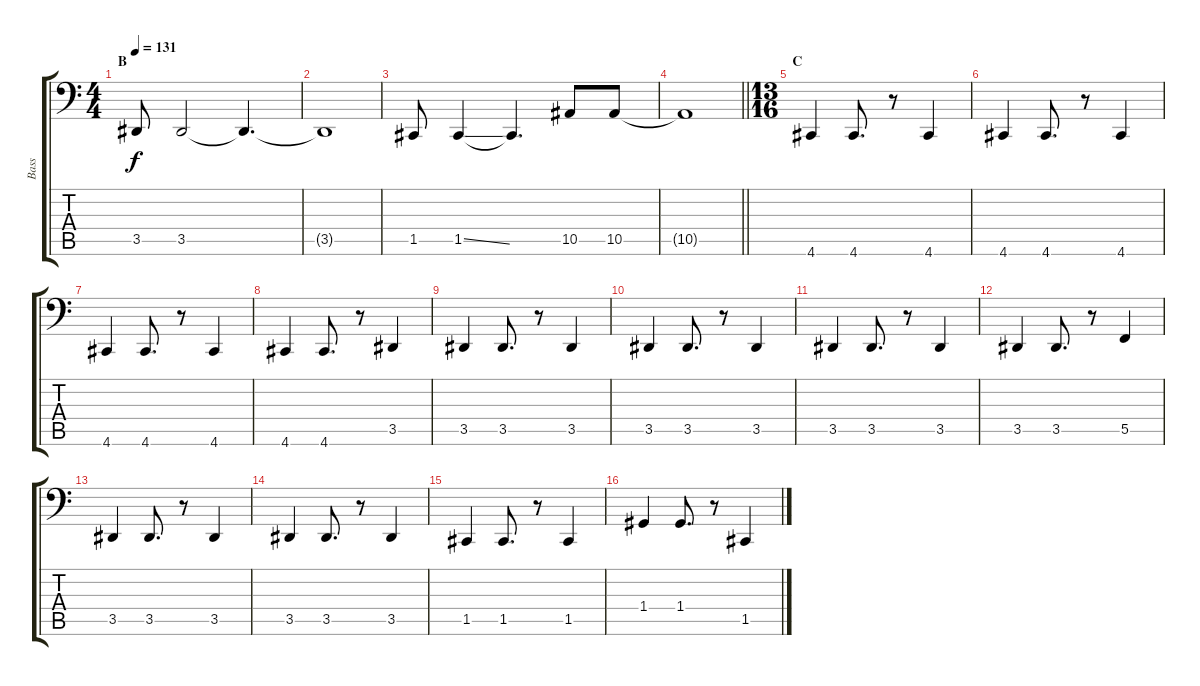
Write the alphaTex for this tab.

\track ("Bass" "Bass") {instrument electricbasspick}
\staff {score tabs}
\tuning (Bb2 F2 C2 G1 C1 A0) {hide}
\ts (4 4)
\section ("" "B")
\tempo 131
\clef f4
\ks c
3.5.8{dy f} 3.5.2 3.5{t}.4{d} |
3.5{t}.1 |
1.5.8 1.5{ss}.4 1.5{t}.4{d} 10.5.8 10.5.8 |
\barLineRight lightlight
10.5{t}.1 |
\ts (13 16)
\section ("" "C")
4.6.4 4.6.8{d} r.8 4.6.4 |
4.6.4 4.6.8{d} r.8 4.6.4 |
4.6.4 4.6.8{d} r.8 4.6.4 |
4.6.4 4.6.8{d} r.8 3.5.4 |
3.5.4 3.5.8{d} r.8 3.5.4 |
3.5.4 3.5.8{d} r.8 3.5.4 |
3.5.4 3.5.8{d} r.8 3.5.4 |
3.5.4 3.5.8{d} r.8 5.5.4 |
3.5.4 3.5.8{d} r.8 3.5.4 |
3.5.4 3.5.8{d} r.8 3.5.4 |
1.5.4 1.5.8{d} r.8 1.5.4 |
1.4.4 1.4.8{d} r.8 1.5.4
